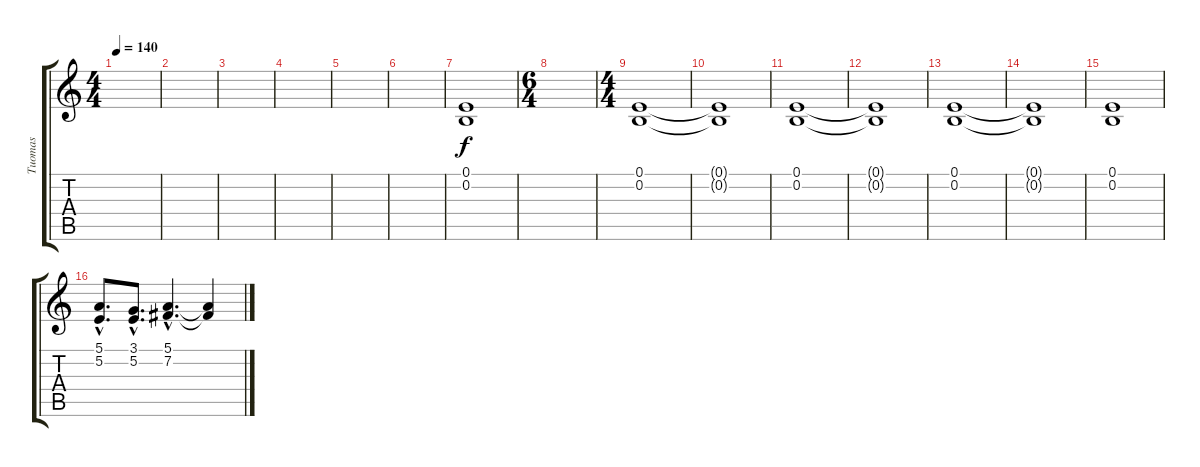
\track ("Tuomas" "Tuomas") {instrument stringensemble1}
\staff {score tabs}
\tuning (E4 B3 G3 D3 A2 E2) {hide}
\ts (4 4)
\tempo 140
\clef g2
\ks c
|
|
|
|
|
|
(0.1 0.2).1 |
\ts (6 4)
|
\ts (4 4)
(0.1 0.2).1 |
(0.1{t} 0.2{t}).1 |
(0.1 0.2).1 |
(0.1{t} 0.2{t}).1 |
(0.1 0.2).1 |
(0.1{t} 0.2{t}).1 |
(0.1 0.2).1 |
(5.1{hac} 5.2{hac}).8{d} (3.1{hac} 5.2{hac}).8{d} (5.1{hac} 7.2{hac}).4{d} (5.1{t} 7.2{t}).4
